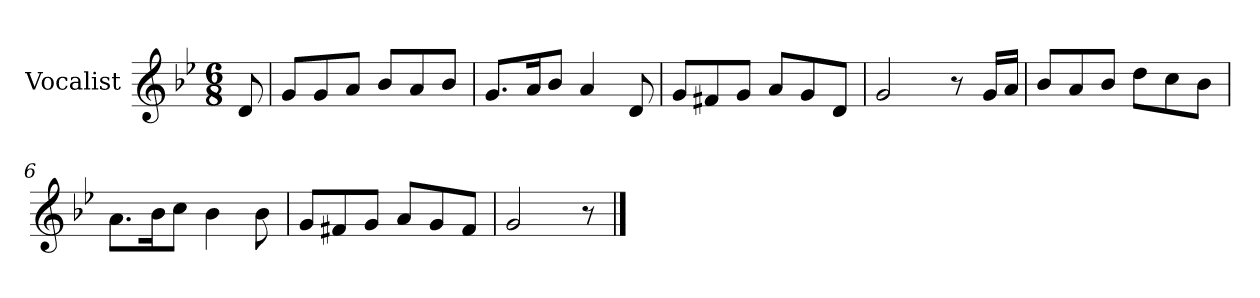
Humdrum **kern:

**kern
*part1
*staff1
*I"Vocalist
*k[b-e-]
*g:
*M6/8
=
8d
=1
8gL
8g
8aJ
8b-L
8a
8b-J
=2
8.gL
16aK
8b-J
4a
8d
=3
8gL
8f#X
8gJ
8aL
8g
8dJ
=4
2g
8r
16gLL
16aJJ
=5
8b-L
8a
8b-J
8ddL
8cc
8b-J
=6
8.aL
16b-K
8ccJ
4b-
8b-
=7
8gL
8f#X
8gJ
8aL
8g
8f#J
=8
2g
8r
==
*-
